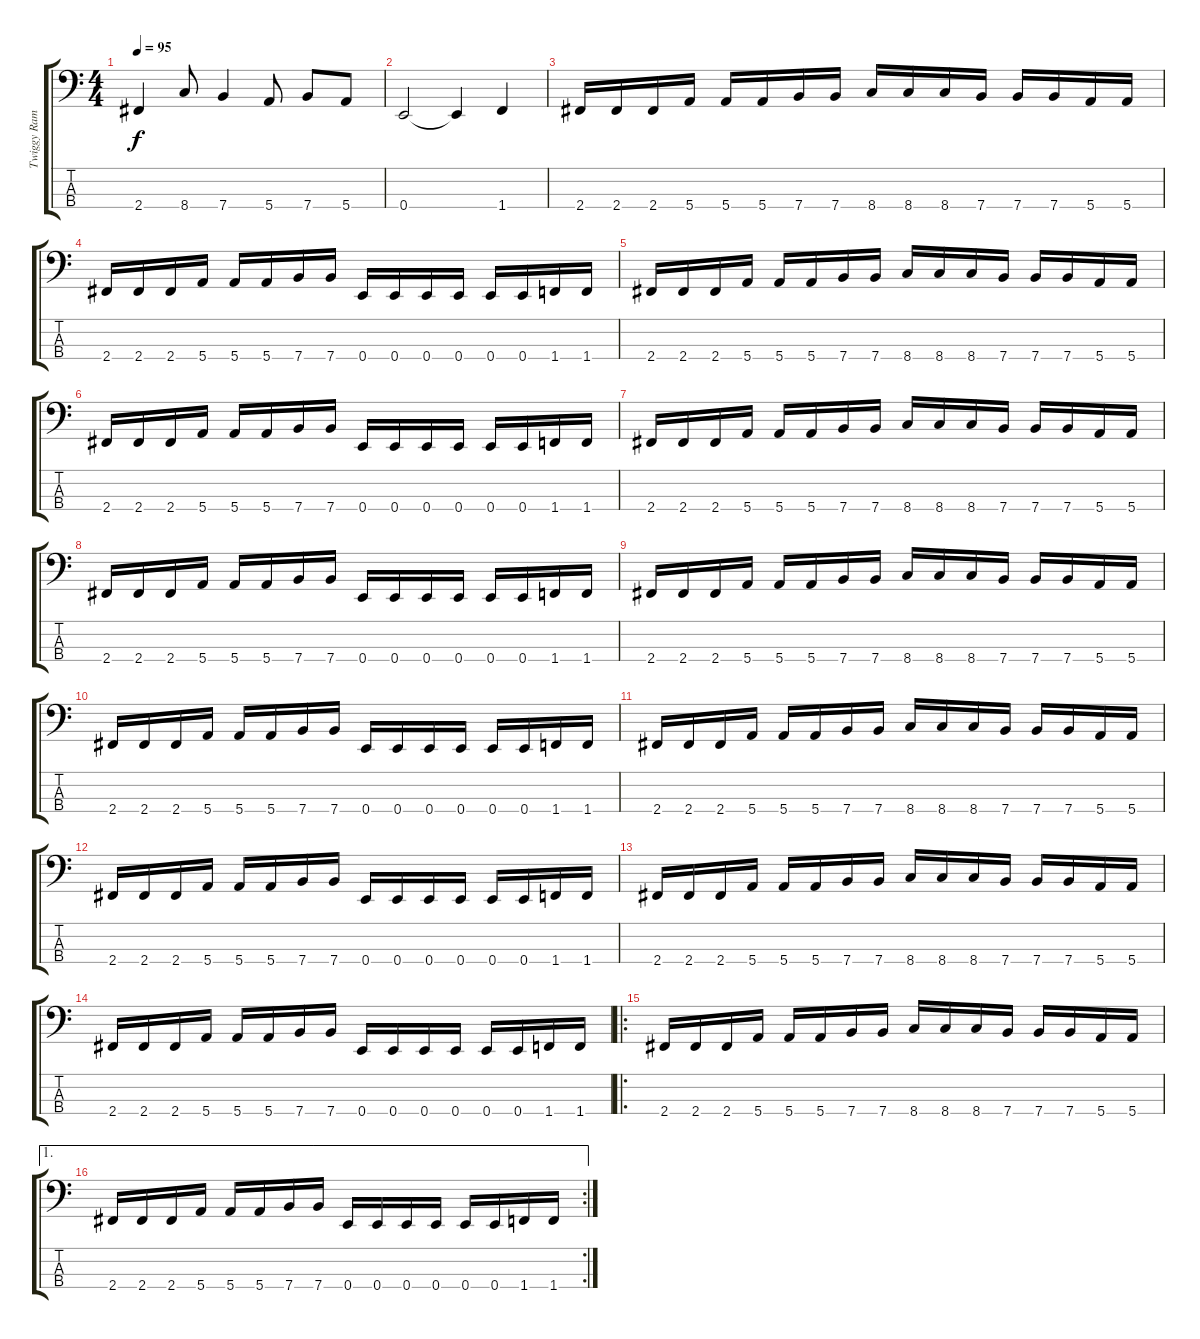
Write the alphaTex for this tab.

\track ("Twiggy Ramirez" "Twiggy Ram") {instrument electricbassfinger}
\staff {score tabs}
\tuning (G2 D2 A1 E1) {hide}
\ts (4 4)
\tempo 95
\clef f4
\ks c
2.4.4{dy f} 8.4.8 7.4.4 5.4.8 7.4.8 5.4.8 |
0.4.2 0.4{t}.4 1.4.4 |
2.4.16 2.4.16 2.4.16 5.4.16 5.4.16 5.4.16 7.4.16 7.4.16 8.4.16 8.4.16 8.4.16 7.4.16 7.4.16 7.4.16 5.4.16 5.4.16 |
2.4.16 2.4.16 2.4.16 5.4.16 5.4.16 5.4.16 7.4.16 7.4.16 0.4.16 0.4.16 0.4.16 0.4.16 0.4.16 0.4.16 1.4.16 1.4.16 |
2.4.16 2.4.16 2.4.16 5.4.16 5.4.16 5.4.16 7.4.16 7.4.16 8.4.16 8.4.16 8.4.16 7.4.16 7.4.16 7.4.16 5.4.16 5.4.16 |
2.4.16 2.4.16 2.4.16 5.4.16 5.4.16 5.4.16 7.4.16 7.4.16 0.4.16 0.4.16 0.4.16 0.4.16 0.4.16 0.4.16 1.4.16 1.4.16 |
2.4.16 2.4.16 2.4.16 5.4.16 5.4.16 5.4.16 7.4.16 7.4.16 8.4.16 8.4.16 8.4.16 7.4.16 7.4.16 7.4.16 5.4.16 5.4.16 |
2.4.16 2.4.16 2.4.16 5.4.16 5.4.16 5.4.16 7.4.16 7.4.16 0.4.16 0.4.16 0.4.16 0.4.16 0.4.16 0.4.16 1.4.16 1.4.16 |
2.4.16 2.4.16 2.4.16 5.4.16 5.4.16 5.4.16 7.4.16 7.4.16 8.4.16 8.4.16 8.4.16 7.4.16 7.4.16 7.4.16 5.4.16 5.4.16 |
2.4.16 2.4.16 2.4.16 5.4.16 5.4.16 5.4.16 7.4.16 7.4.16 0.4.16 0.4.16 0.4.16 0.4.16 0.4.16 0.4.16 1.4.16 1.4.16 |
2.4.16 2.4.16 2.4.16 5.4.16 5.4.16 5.4.16 7.4.16 7.4.16 8.4.16 8.4.16 8.4.16 7.4.16 7.4.16 7.4.16 5.4.16 5.4.16 |
2.4.16 2.4.16 2.4.16 5.4.16 5.4.16 5.4.16 7.4.16 7.4.16 0.4.16 0.4.16 0.4.16 0.4.16 0.4.16 0.4.16 1.4.16 1.4.16 |
2.4.16 2.4.16 2.4.16 5.4.16 5.4.16 5.4.16 7.4.16 7.4.16 8.4.16 8.4.16 8.4.16 7.4.16 7.4.16 7.4.16 5.4.16 5.4.16 |
2.4.16 2.4.16 2.4.16 5.4.16 5.4.16 5.4.16 7.4.16 7.4.16 0.4.16 0.4.16 0.4.16 0.4.16 0.4.16 0.4.16 1.4.16 1.4.16 |
\ro
2.4.16 2.4.16 2.4.16 5.4.16 5.4.16 5.4.16 7.4.16 7.4.16 8.4.16 8.4.16 8.4.16 7.4.16 7.4.16 7.4.16 5.4.16 5.4.16 |
\ae 1
\rc 2
2.4.16 2.4.16 2.4.16 5.4.16 5.4.16 5.4.16 7.4.16 7.4.16 0.4.16 0.4.16 0.4.16 0.4.16 0.4.16 0.4.16 1.4.16 1.4.16
